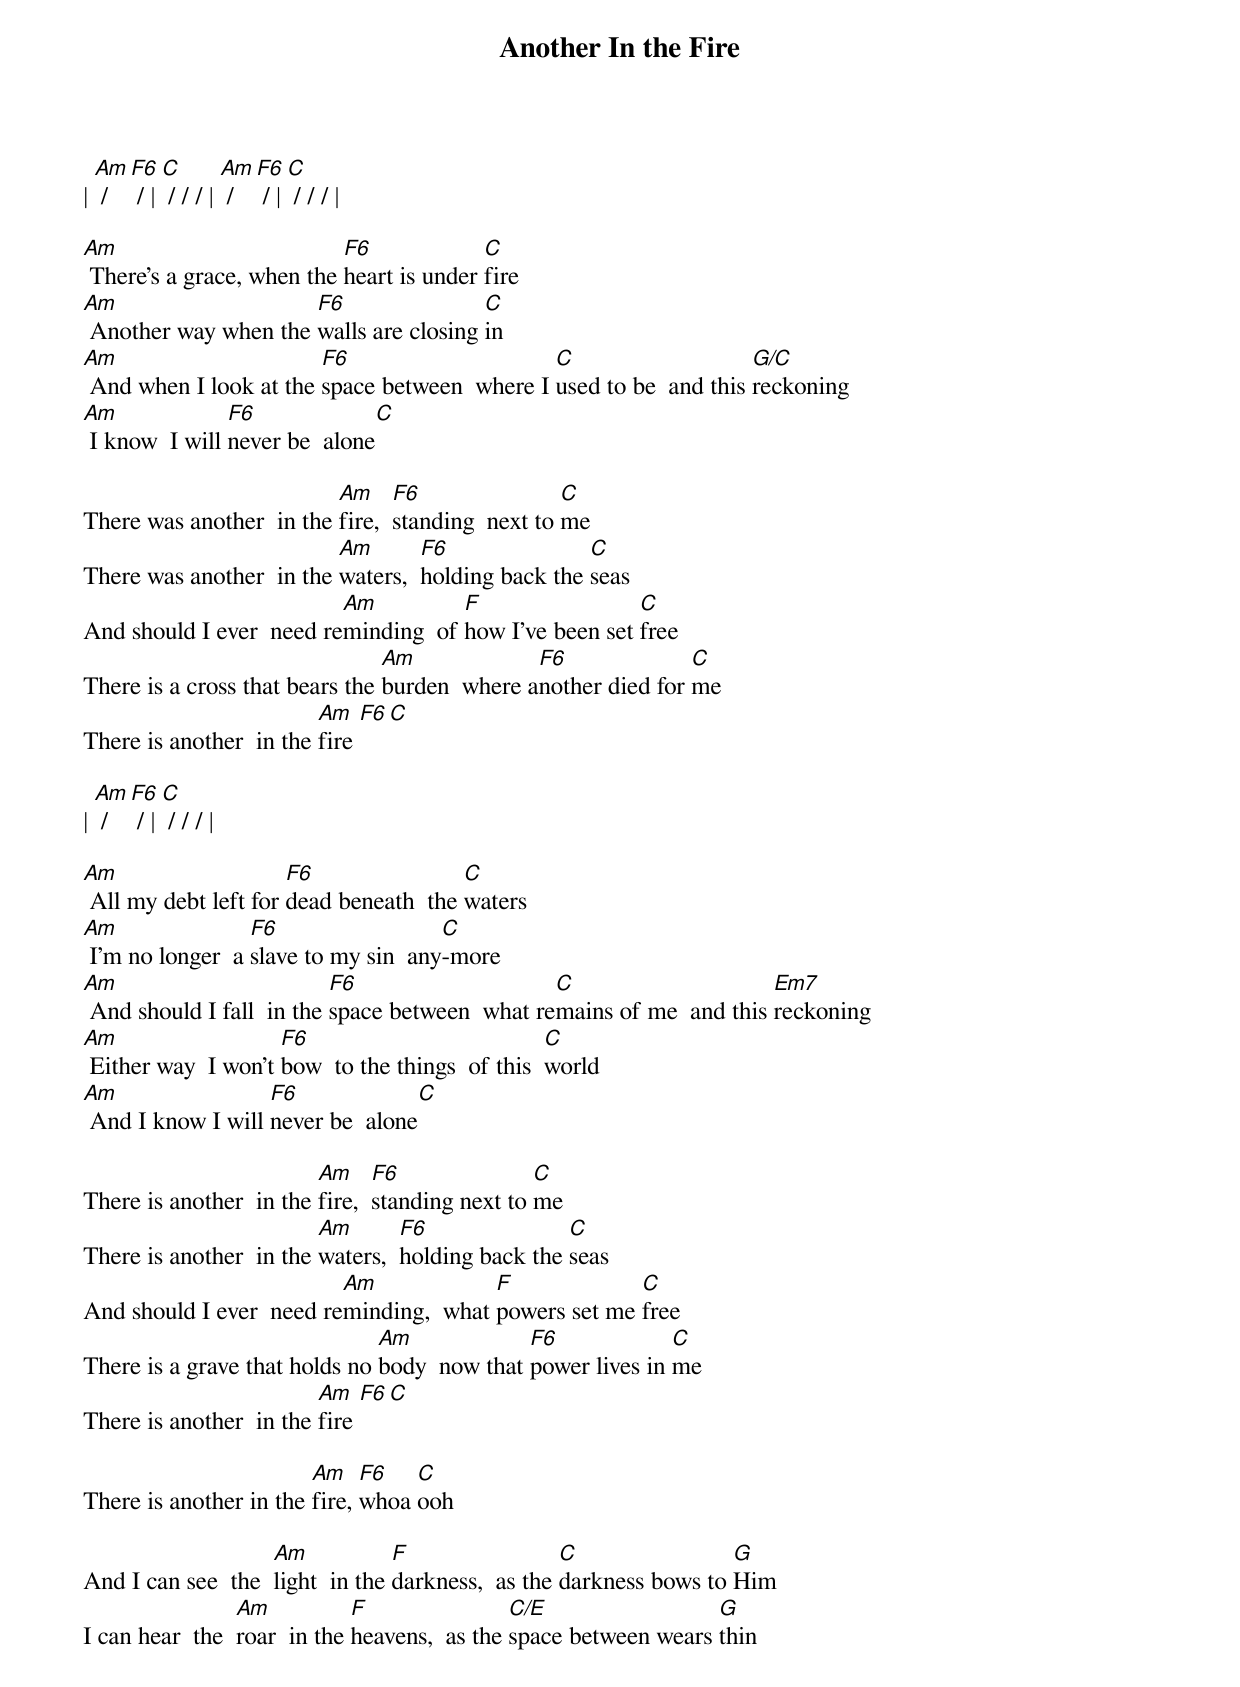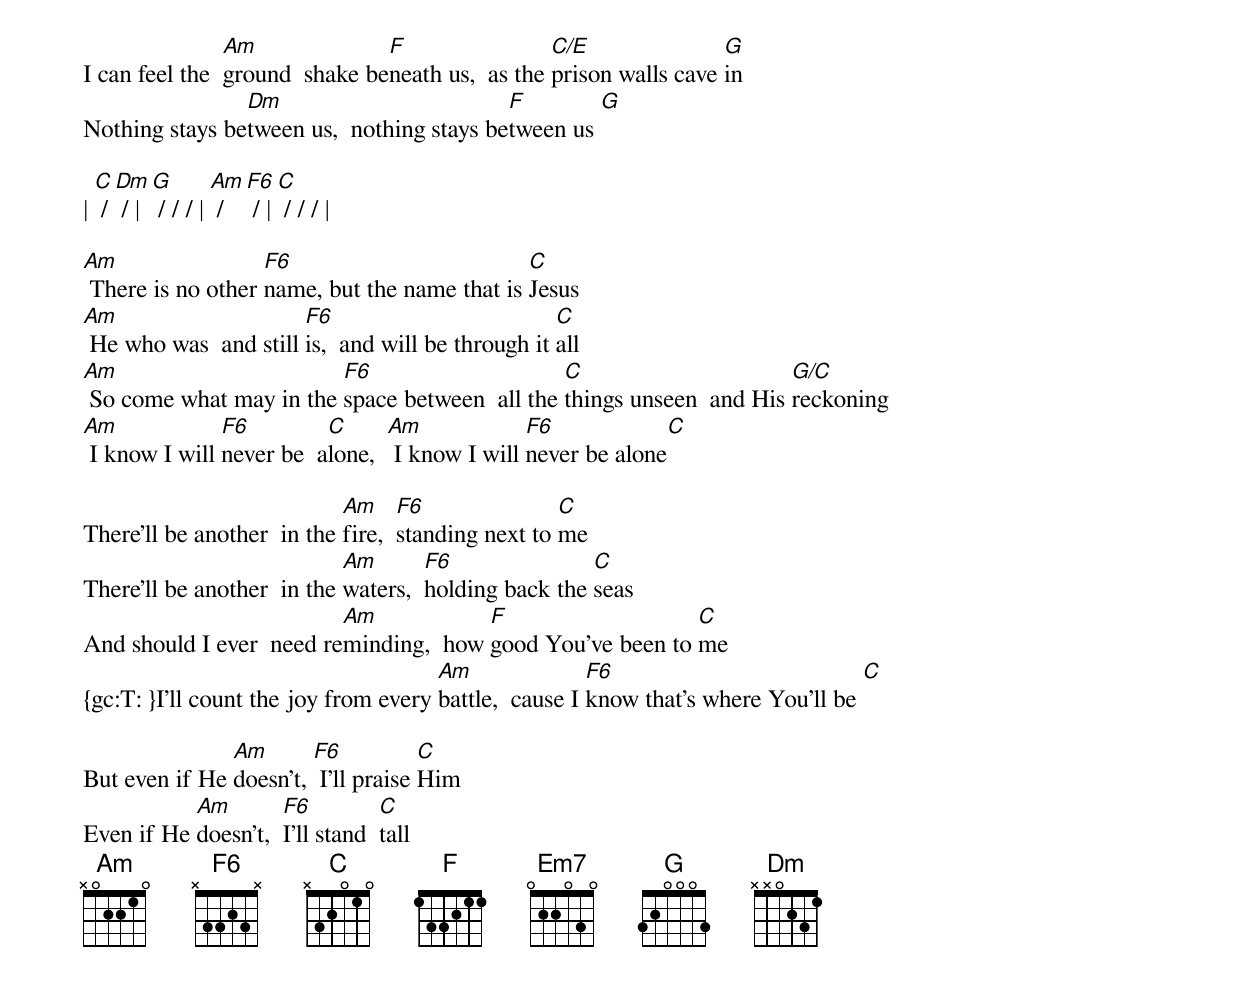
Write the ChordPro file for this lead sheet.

{title: Another In the Fire}
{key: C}
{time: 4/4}
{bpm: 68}
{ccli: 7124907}
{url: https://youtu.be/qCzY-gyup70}
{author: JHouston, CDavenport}
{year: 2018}
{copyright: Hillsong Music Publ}

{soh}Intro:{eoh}
| [Am] / [F6] / | [C] / / / | [Am] / [F6] / | [C] / / / |

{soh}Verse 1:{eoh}
[Am] There's a grace, when the [F6]heart is under [C]fire
[Am] Another way when the [F6]walls are closing [C]in
[Am] And when I look at the [F6]space between  where I [C]used to be  and this [G/C]reckoning
[Am] I know  I will [F6]never be  alone[C]

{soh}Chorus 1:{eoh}
There was another  in the [Am]fire,  [F6]standing  next to [C]me
There was another  in the [Am]waters,  [F6]holding back the [C]seas
And should I ever  need re[Am]minding  of [F]how I've been set [C]free
There is a cross that bears the [Am]burden  where a[F6]nother died for [C]me
There is another  in the [Am]fire [F6][C]

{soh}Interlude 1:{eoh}
| [Am] / [F6] / | [C] / / / |

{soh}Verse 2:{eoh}
[Am] All my debt left for [F6]dead beneath  the [C]waters
[Am] I'm no longer  a [F6]slave to my sin  any[C]-more
[Am] And should I fall  in the [F6]space between  what re[C]mains of me  and this [Em7]reckoning
[Am] Either way  I won't [F6]bow  to the things  of this  [C]world
[Am] And I know I will [F6]never be  alone[C]

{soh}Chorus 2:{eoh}
There is another  in the [Am]fire,  [F6]standing next to [C]me
There is another  in the [Am]waters,  [F6]holding back the [C]seas
And should I ever  need re[Am]minding,  what [F]powers set me [C]free
There is a grave that holds no [Am]body  now that [F6]power lives in [C]me
There is another  in the [Am]fire [F6][C]

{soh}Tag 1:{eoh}
There is another in the [Am]fire, [F6]whoa [C]ooh

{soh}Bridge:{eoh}
And I can see  the  [Am]light  in the [F]darkness,  as the [C]darkness bows to [G]Him
I can hear  the  [Am]roar  in the [F]heavens,  as the [C/E]space between wears [G]thin
I can feel the  [Am]ground  shake be[F]neath us,  as the [C/E]prison walls cave [G]in
Nothing stays be[Dm]tween us,  nothing stays be[F]tween us [G]

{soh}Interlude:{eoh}
| [C] / [Dm] / | [G] / / / | [Am] / [F6] / | [C] / / / |

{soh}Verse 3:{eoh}
[Am] There is no other [F6]name, but the name that is [C]Jesus
[Am] He who was  and still [F6]is,  and will be through it [C]all
[Am] So come what may in the [F6]space between  all the [C]things unseen  and His [G/C]reckoning
[Am] I know I will [F6]never be  a[C]lone,  [Am] I know I will [F6]never be alone[C]

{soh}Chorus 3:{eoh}
There'll be another  in the [Am]fire,  [F6]standing next to [C]me
There'll be another  in the [Am]waters,  [F6]holding back the [C]seas
And should I ever  need re[Am]minding,  how [F]good You've been to [C]me
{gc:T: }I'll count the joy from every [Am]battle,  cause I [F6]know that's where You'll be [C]

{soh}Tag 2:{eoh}
But even if He [Am]doesn't, [F6] I'll praise [C]Him
Even if He [Am]doesn't,  [F6]I'll stand  [C]tall
